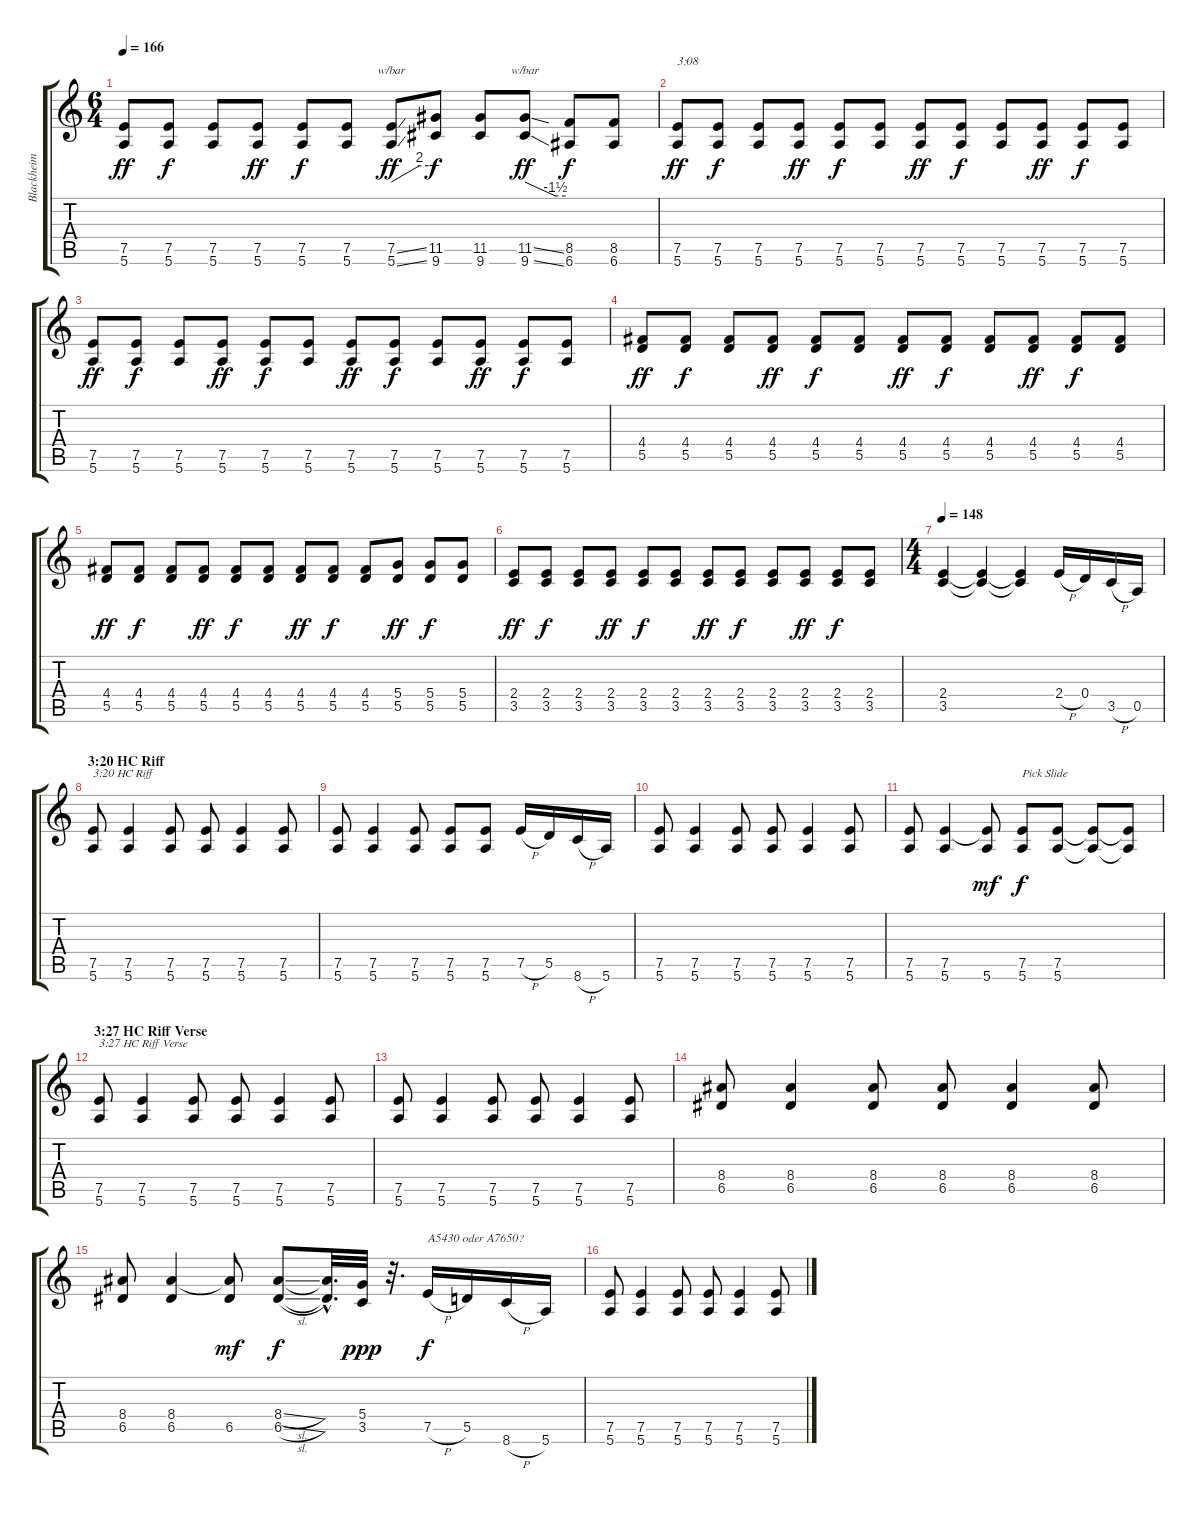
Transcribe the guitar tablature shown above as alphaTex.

\track ("Blackheim (right)" "Blackheim ") {instrument distortionguitar}
\staff {score tabs}
\tuning (E4 B3 G3 D3 A2 E2) {hide}
\ts (6 4)
\tempo 166
\clef g2
\ks c
(7.5 5.6).8{dy ff} (7.5 5.6).8{dy f} (7.5 5.6).8 (7.5 5.6).8{dy ff} (7.5 5.6).8{dy f} (7.5 5.6).8 (7.5{ss} 5.6{ss}).8{tbe (custom default 0 0 45 8 60 8) dy ff} (11.5 9.6).8{dy f} (11.5 9.6).8 (11.5{ss} 9.6{ss}).8{tbe (custom default 0 0 45 -6 60 -6) dy ff} (8.5 6.6).8{dy f} (8.5 6.6).8 |
(7.5 5.6).8{txt "3:08" dy ff} (7.5 5.6).8{dy f} (7.5 5.6).8 (7.5 5.6).8{dy ff} (7.5 5.6).8{dy f} (7.5 5.6).8 (7.5 5.6).8{dy ff} (7.5 5.6).8{dy f} (7.5 5.6).8 (7.5 5.6).8{dy ff} (7.5 5.6).8{dy f} (7.5 5.6).8 |
(7.5 5.6).8{dy ff} (7.5 5.6).8{dy f} (7.5 5.6).8 (7.5 5.6).8{dy ff} (7.5 5.6).8{dy f} (7.5 5.6).8 (7.5 5.6).8{dy ff} (7.5 5.6).8{dy f} (7.5 5.6).8 (7.5 5.6).8{dy ff} (7.5 5.6).8{dy f} (7.5 5.6).8 |
(4.4 5.5).8{dy ff} (4.4 5.5).8{dy f} (4.4 5.5).8 (4.4 5.5).8{dy ff} (4.4 5.5).8{dy f} (4.4 5.5).8 (4.4 5.5).8{dy ff} (4.4 5.5).8{dy f} (4.4 5.5).8 (4.4 5.5).8{dy ff} (4.4 5.5).8{dy f} (4.4 5.5).8 |
(4.4 5.5).8{dy ff} (4.4 5.5).8{dy f} (4.4 5.5).8 (4.4 5.5).8{dy ff} (4.4 5.5).8{dy f} (4.4 5.5).8 (4.4 5.5).8{dy ff} (4.4 5.5).8{dy f} (4.4 5.5).8 (5.4 5.5).8{dy ff} (5.4 5.5).8{dy f} (5.4 5.5).8 |
(2.4 3.5).8{dy ff} (2.4 3.5).8{dy f} (2.4 3.5).8 (2.4 3.5).8{dy ff} (2.4 3.5).8{dy f} (2.4 3.5).8 (2.4 3.5).8{dy ff} (2.4 3.5).8{dy f} (2.4 3.5).8 (2.4 3.5).8{dy ff} (2.4 3.5).8{dy f} (2.4 3.5).8 |
\ts (4 4)
\tempo 148
(2.4 3.5).4 (2.4{t} 3.5{t}).4 (2.4{t} 3.5{t}).4 2.4{h}.16 0.4.16 3.5{h}.16 0.5.16 |
\section ("" "3:20 HC Riff")
(7.5 5.6).8{txt "3:20 HC Riff"} (7.5 5.6).4 (7.5 5.6).8 (7.5 5.6).8 (7.5 5.6).4 (7.5 5.6).8 |
(7.5 5.6).8 (7.5 5.6).4 (7.5 5.6).8 (7.5 5.6).8 (7.5 5.6).8 7.5{h}.16 5.5.16 8.6{h}.16 5.6.16 |
(7.5 5.6).8 (7.5 5.6).4 (7.5 5.6).8 (7.5 5.6).8 (7.5 5.6).4 (7.5 5.6).8 |
(7.5 5.6).8 (7.5 5.6).4 (7.5{t} 5.6).8{dy mf} (7.5 5.6).8{txt "Pick Slide" dy f} (7.5 5.6).8 (7.5{t} 5.6{t}).8 (7.5{t} 5.6{t}).8 |
\section ("" "3:27 HC Riff Verse")
(7.5 5.6).8{txt "3:27 HC Riff Verse"} (7.5 5.6).4 (7.5 5.6).8 (7.5 5.6).8 (7.5 5.6).4 (7.5 5.6).8 |
(7.5 5.6).8 (7.5 5.6).4 (7.5 5.6).8 (7.5 5.6).8 (7.5 5.6).4 (7.5 5.6).8 |
(8.4 6.5).8 (8.4 6.5).4 (8.4 6.5).8 (8.4 6.5).8 (8.4 6.5).4 (8.4 6.5).8 |
(8.4 6.5).8 (8.4 6.5).4 (8.4{t} 6.5).8{dy mf} (8.4{sl} 6.5{sl}).8{dy f} (8.4{hac t} 6.5{hac t}).32{d} (5.4 3.5).32{dy ppp} r.32{d} 7.5{h}.16{txt "A5430 oder A7650?" dy f} 5.5.16 8.6{h}.16 5.6.16 |
(7.5 5.6).8 (7.5 5.6).4 (7.5 5.6).8 (7.5 5.6).8 (7.5 5.6).4 (7.5 5.6).8
